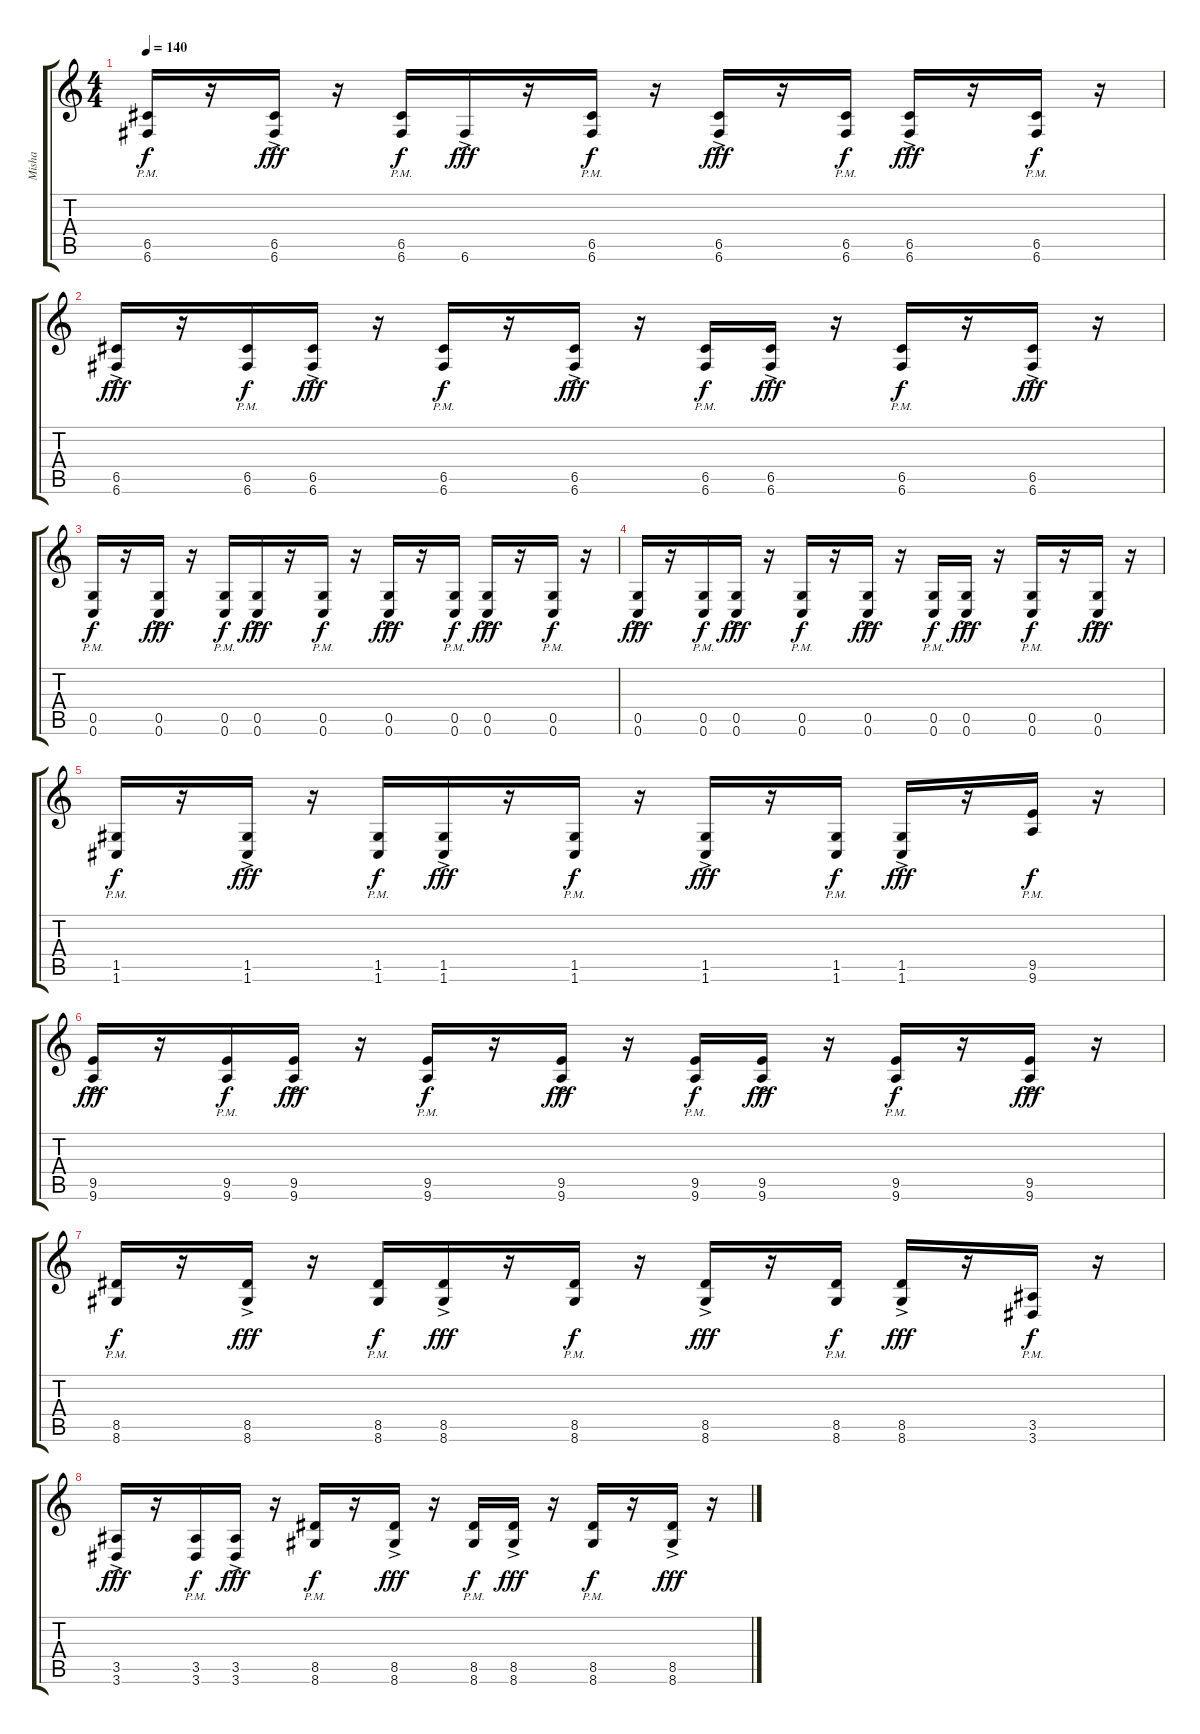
\track ("Misha" "Misha") {instrument distortionguitar}
\staff {score tabs}
\tuning (D4 A3 F3 C3 G2 C2) {hide}
\ts (4 4)
\tempo 140
\clef g2
\ks c
(6.5 6.6{pm}).16{dy f} r.16 (6.5 6.6{ac}).16{dy fff} r.16 (6.5 6.6{pm}).16{dy f} 6.6{ac}.16{dy fff} r.16 (6.5 6.6{pm}).16{dy f} r.16 (6.5 6.6{ac}).16{dy fff} r.16 (6.5 6.6{pm}).16{dy f} (6.5 6.6{ac}).16{dy fff} r.16 (6.5 6.6{pm}).16{dy f} r.16 |
(6.5 6.6{ac}).16{dy fff} r.16 (6.5 6.6{pm}).16{dy f} (6.5 6.6{ac}).16{dy fff} r.16 (6.5 6.6{pm}).16{dy f} r.16 (6.5 6.6{ac}).16{dy fff} r.16 (6.5 6.6{pm}).16{dy f} (6.5 6.6{ac}).16{dy fff} r.16 (6.5 6.6{pm}).16{dy f} r.16 (6.5 6.6{ac}).16{dy fff} r.16 |
(0.5 0.6{pm}).16{dy f} r.16 (0.5 0.6{ac}).16{dy fff} r.16 (0.5 0.6{pm}).16{dy f} (0.5 0.6{ac}).16{dy fff} r.16 (0.5 0.6{pm}).16{dy f} r.16 (0.5 0.6{ac}).16{dy fff} r.16 (0.5 0.6{pm}).16{dy f} (0.5 0.6{ac}).16{dy fff} r.16 (0.5 0.6{pm}).16{dy f} r.16 |
(0.5 0.6{ac}).16{dy fff} r.16 (0.5 0.6{pm}).16{dy f} (0.5 0.6{ac}).16{dy fff} r.16 (0.5 0.6{pm}).16{dy f} r.16 (0.5 0.6{ac}).16{dy fff} r.16 (0.5 0.6{pm}).16{dy f} (0.5 0.6{ac}).16{dy fff} r.16 (0.5 0.6{pm}).16{dy f} r.16 (0.5 0.6{ac}).16{dy fff} r.16 |
(1.5 1.6{pm}).16{dy f} r.16 (1.5 1.6{ac}).16{dy fff} r.16 (1.5 1.6{pm}).16{dy f} (1.5 1.6{ac}).16{dy fff} r.16 (1.5 1.6{pm}).16{dy f} r.16 (1.5 1.6{ac}).16{dy fff} r.16 (1.5 1.6{pm}).16{dy f} (1.5 1.6{ac}).16{dy fff} r.16 (9.5 9.6{pm}).16{dy f} r.16 |
(9.5 9.6{ac}).16{dy fff} r.16 (9.5 9.6{pm}).16{dy f} (9.5 9.6{ac}).16{dy fff} r.16 (9.5 9.6{pm}).16{dy f} r.16 (9.5 9.6{ac}).16{dy fff} r.16 (9.5 9.6{pm}).16{dy f} (9.5 9.6{ac}).16{dy fff} r.16 (9.5 9.6{pm}).16{dy f} r.16 (9.5 9.6{ac}).16{dy fff} r.16 |
(8.5 8.6{pm}).16{dy f} r.16 (8.5 8.6{ac}).16{dy fff} r.16 (8.5 8.6{pm}).16{dy f} (8.5 8.6{ac}).16{dy fff} r.16 (8.5 8.6{pm}).16{dy f} r.16 (8.5 8.6{ac}).16{dy fff} r.16 (8.5 8.6{pm}).16{dy f} (8.5 8.6{ac}).16{dy fff} r.16 (3.5 3.6{pm}).16{dy f} r.16 |
(3.5 3.6{ac}).16{dy fff} r.16 (3.5 3.6{pm}).16{dy f} (3.5 3.6{ac}).16{dy fff} r.16 (8.5 8.6{pm}).16{dy f} r.16 (8.5 8.6{ac}).16{dy fff} r.16 (8.5 8.6{pm}).16{dy f} (8.5 8.6{ac}).16{dy fff} r.16 (8.5 8.6{pm}).16{dy f} r.16 (8.5 8.6{ac}).16{dy fff} r.16
